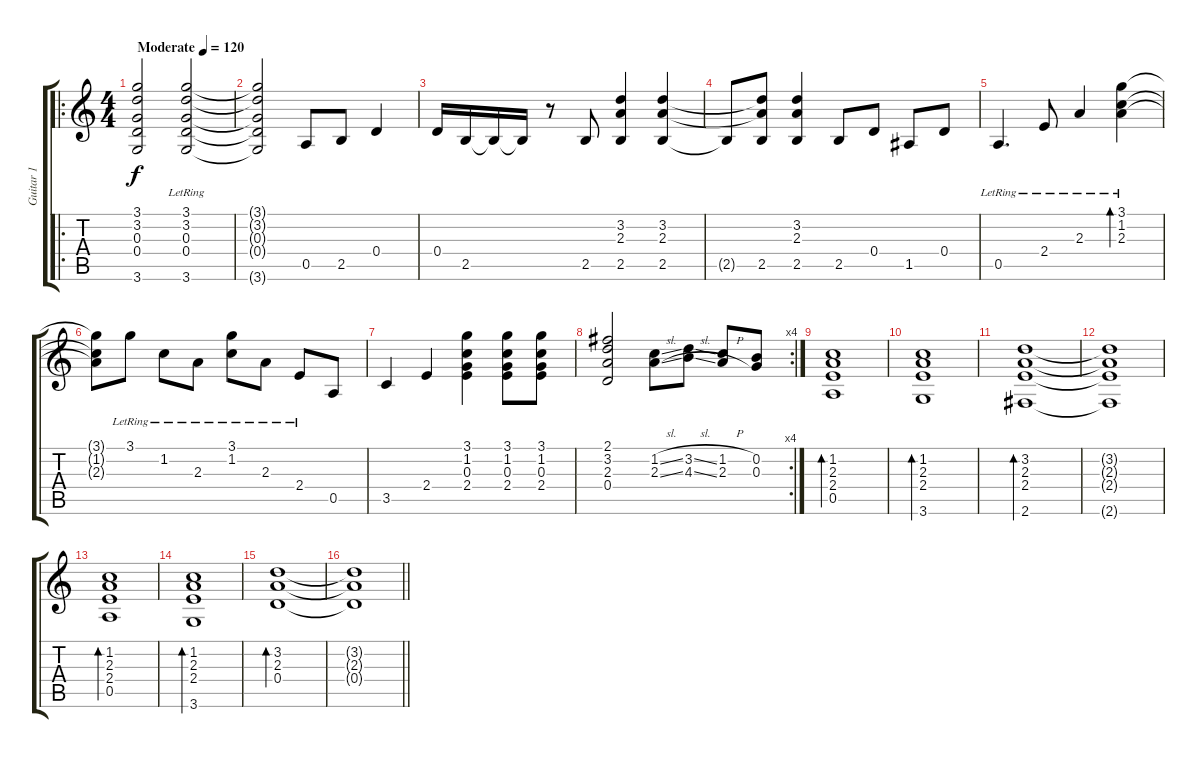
\track ("Guitar 1" "Guitar 1") {instrument acousticguitarsteel}
\staff {score tabs}
\tuning (E4 B3 G3 D3 A2 E2) {hide}
\ro
\ts (4 4)
\tempo (120 "Moderate")
\clef g2
\ks c
(3.1 3.2 0.3 0.4 3.6).2{dy f instrument acousticguitarsteel} (3.1{lr} 3.2{lr} 0.3{lr} 0.4{lr} 3.6{lr}).2 |
(3.1{t} 3.2{t} 0.3{t} 0.4{t} 3.6{t}).2 0.5.8 2.5.8 0.4.4 |
0.4.16 2.5.16 2.5{t}.16 2.5{t}.16 r.8 2.5.8 (3.2 2.3 2.5).4 (3.2 2.3 2.5).4 |
2.5{t}.8 (3.2{t} 2.3{t} 2.5).8 (3.2 2.3 2.5).4 2.5.8 0.4.8 1.5.8 0.4.8 |
0.5{lr}.4{d} 2.4{lr}.8 2.3{lr}.4 (3.1{lr} 1.2{lr} 2.3{lr}).4{bd 240} |
(3.1{t} 1.2{t} 2.3{t}).8 3.1{lr}.8 1.2{lr}.8 2.3{lr}.8 (3.1{lr} 1.2{lr}).8 2.3{lr}.8 2.4{lr}.8 0.5.8 |
3.5.4 2.4.4 (3.1 1.2 0.3 2.4).4 (3.1 1.2 0.3 2.4).8 (3.1 1.2 0.3 2.4).8 |
\rc 4
(2.1 3.2 2.3 0.4).2 (1.2{sl} 2.3{sl}).8 (3.2{sl} 4.3{sl}).8 (1.2{h} 2.3{h}).8 (0.2 0.3).8 |
(1.2 2.3 2.4 0.5).1{bd 60} |
(1.2 2.3 2.4 3.6).1{bd 60} |
(3.2 2.3 2.4 2.6).1{bd 60} |
(3.2{t} 2.3{t} 2.4{t} 2.6{t}).1 |
(1.2 2.3 2.4 0.5).1{bd 60} |
(1.2 2.3 2.4 3.6).1{bd 60} |
(3.2 2.3 0.4).1{bd 480} |
\barLineRight lightlight
(3.2{t} 2.3{t} 0.4{t}).1
